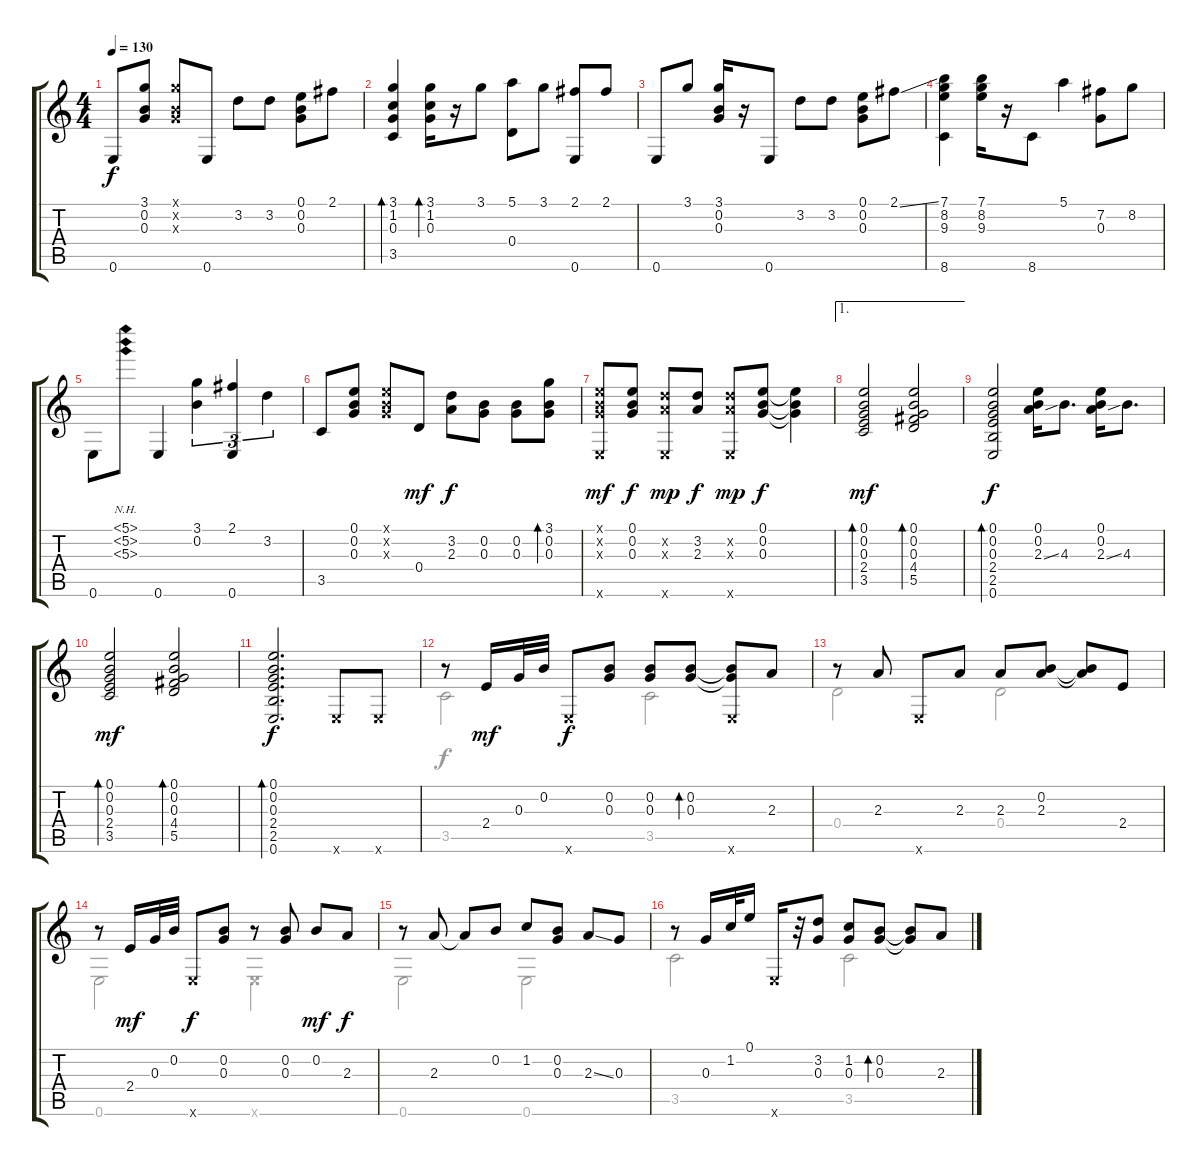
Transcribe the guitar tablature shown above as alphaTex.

\track "" {instrument acousticguitarsteel}
\staff {score tabs}
\tuning (E4 B3 G3 D3 A2 E2) {hide}
\voice
\ts (4 4)
\tempo 130
\clef g2
\ks c
0.6.8{dy f} (3.1 0.2 0.3).8 (3.1{x} 0.2{x} 0.3{x}).8 0.6.8 3.2.8 3.2.8 (0.1 0.2 0.3).8 2.1.8 |
(3.1 1.2 0.3 3.5).4{bd 60} (3.1 1.2 0.3).16{bd 240} r.16 3.1.8 (5.1 0.4).8 3.1.8 (2.1 0.6).8 2.1.8 |
0.6.8 3.1.8 (3.1 0.2 0.3).16 r.16 0.6.8 3.2.8 3.2.8 (0.1 0.2 0.3).8 2.1{ss}.8 |
(7.1 8.2 9.3 8.6).4 (7.1 8.2 9.3).16 r.16 8.6.8 5.1.4 (7.2 0.3).8 8.2.8 |
0.6.8 (5.1{nh} 5.2{nh} 5.3{nh}).8 0.6.4 (3.1 0.2).4{tu (3 2)} (2.1 0.6).4{tu (3 2)} 3.2.4{tu (3 2)} |
3.5.8 (0.1 0.2 0.3).8 (0.1{x} 0.2{x} 0.3{x}).8 0.4.8{dy mf} (3.2 2.3).8{dy f} (0.2 0.3).8 (0.2 0.3).8 (3.1 0.2 0.3).8{bd 60} |
(0.1{x} 0.2{x} 0.3{x} 0.6{x}).8{dy mf} (0.1 0.2 0.3).8{dy f} (3.2{x} 2.3{x} 0.6{x}).8{dy mp} (3.2 2.3).8{dy f} (3.2{x} 2.3{x} 0.6{x}).8{dy mp} (0.1 0.2 0.3).8{dy f} (0.1{t} 0.2{t} 0.3{t}).4 |
\ae 1
(0.1 0.2 0.3 2.4 3.5).2{bd 120 dy mf} (0.1 0.2 0.3 4.4 5.5).2{bd 60} |
(0.1 0.2 0.3 2.4 2.5 0.6).2{bd 60 dy f} (0.1 0.2 2.3{ss}).16 4.3.8{d} (0.1 0.2 2.3{ss}).16 4.3.8{d} |
(0.1 0.2 0.3 2.4 3.5).2{bd 120 dy mf} (0.1 0.2 0.3 4.4 5.5).2{bd 60} |
(0.1 0.2 0.3 2.4 2.5 0.6).2{d bd 60 dy f} 0.6{x}.8 0.6{x}.8 |
r.8 2.4.16{dy mf} 0.3.32 0.2.32 0.6{x}.8{dy f} (0.2 0.3).8 (0.2 0.3).8 (0.2 0.3).8{bd 60} (0.2{t} 0.3{t} 0.6{x}).8 2.3.8 |
r.8 2.3.8 0.6{x}.8 2.3.8 2.3.8 (0.2 2.3).8 (0.2{t} 2.3{t}).8 2.4.8 |
r.8 2.4.16{dy mf} 0.3.32 0.2.32 0.6{x}.8{dy f} (0.2 0.3).8 r.8 (0.2 0.3).8 0.2.8{dy mf} 2.3.8{dy f} |
r.8 2.3.8 2.3{t}.8 0.2.8 1.2.8 (0.2 0.3).8 2.3{ss}.8 0.3.8 |
r.8 0.3.16 1.2.32 0.1.16 0.6{x}.16 r.32 (3.2 0.3).8 (1.2 0.3).8 (0.2 0.3).8{bd 60} (0.2{t} 0.3{t}).8 2.3.8
\voice
\clef g2
\ottava regular
\simile none
\ks c
|
|
|
|
|
|
|
|
|
|
|
3.5.2 3.5.2 |
0.4.2 0.4.2 |
0.6.2 0.6{x}.2 |
0.6.2 0.6.2 |
3.5.2 3.5.2
